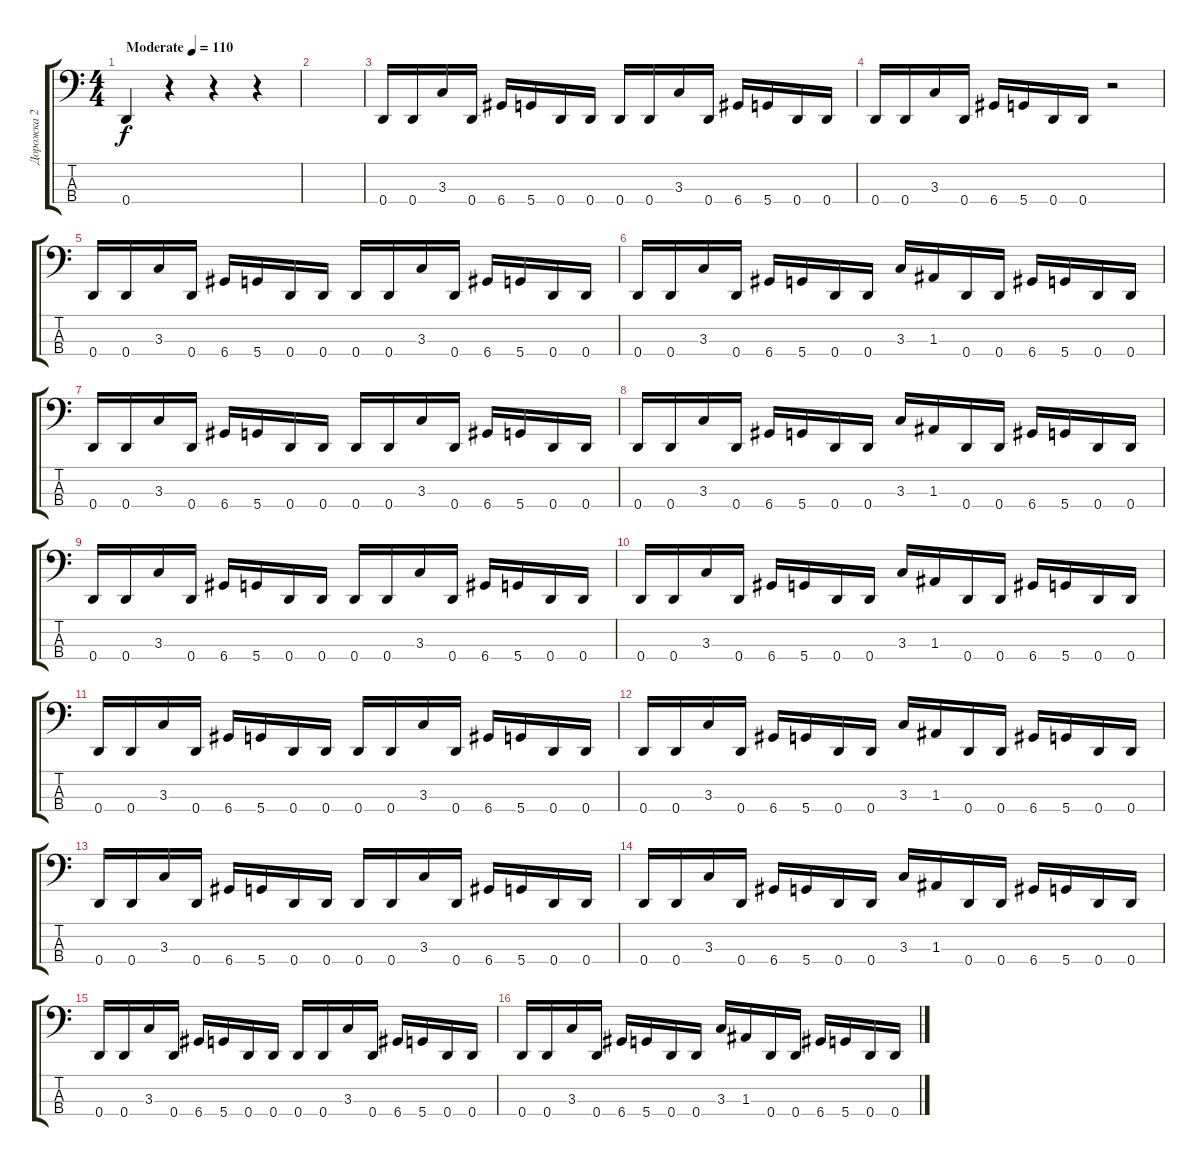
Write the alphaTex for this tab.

\track ("Дорожка 2" "Дорожка 2") {instrument electricbassfinger}
\staff {score tabs}
\tuning (G2 D2 A1 D1) {hide}
\ts (4 4)
\tempo (110 "Moderate")
\clef f4
\ks c
0.4.4{dy f instrument electricbassfinger} r.4 r.4 r.4 |
|
0.4.16 0.4.16 3.3.16 0.4.16 6.4.16 5.4.16 0.4.16 0.4.16 0.4.16 0.4.16 3.3.16 0.4.16 6.4.16 5.4.16 0.4.16 0.4.16 |
0.4.16 0.4.16 3.3.16 0.4.16 6.4.16 5.4.16 0.4.16 0.4.16 r.2 |
0.4.16 0.4.16 3.3.16 0.4.16 6.4.16 5.4.16 0.4.16 0.4.16 0.4.16 0.4.16 3.3.16 0.4.16 6.4.16 5.4.16 0.4.16 0.4.16 |
0.4.16 0.4.16 3.3.16 0.4.16 6.4.16 5.4.16 0.4.16 0.4.16 3.3.16 1.3.16 0.4.16 0.4.16 6.4.16 5.4.16 0.4.16 0.4.16 |
0.4.16 0.4.16 3.3.16 0.4.16 6.4.16 5.4.16 0.4.16 0.4.16 0.4.16 0.4.16 3.3.16 0.4.16 6.4.16 5.4.16 0.4.16 0.4.16 |
0.4.16 0.4.16 3.3.16 0.4.16 6.4.16 5.4.16 0.4.16 0.4.16 3.3.16 1.3.16 0.4.16 0.4.16 6.4.16 5.4.16 0.4.16 0.4.16 |
0.4.16 0.4.16 3.3.16 0.4.16 6.4.16 5.4.16 0.4.16 0.4.16 0.4.16 0.4.16 3.3.16 0.4.16 6.4.16 5.4.16 0.4.16 0.4.16 |
0.4.16 0.4.16 3.3.16 0.4.16 6.4.16 5.4.16 0.4.16 0.4.16 3.3.16 1.3.16 0.4.16 0.4.16 6.4.16 5.4.16 0.4.16 0.4.16 |
0.4.16 0.4.16 3.3.16 0.4.16 6.4.16 5.4.16 0.4.16 0.4.16 0.4.16 0.4.16 3.3.16 0.4.16 6.4.16 5.4.16 0.4.16 0.4.16 |
0.4.16 0.4.16 3.3.16 0.4.16 6.4.16 5.4.16 0.4.16 0.4.16 3.3.16 1.3.16 0.4.16 0.4.16 6.4.16 5.4.16 0.4.16 0.4.16 |
0.4.16 0.4.16 3.3.16 0.4.16 6.4.16 5.4.16 0.4.16 0.4.16 0.4.16 0.4.16 3.3.16 0.4.16 6.4.16 5.4.16 0.4.16 0.4.16 |
0.4.16 0.4.16 3.3.16 0.4.16 6.4.16 5.4.16 0.4.16 0.4.16 3.3.16 1.3.16 0.4.16 0.4.16 6.4.16 5.4.16 0.4.16 0.4.16 |
0.4.16 0.4.16 3.3.16 0.4.16 6.4.16 5.4.16 0.4.16 0.4.16 0.4.16 0.4.16 3.3.16 0.4.16 6.4.16 5.4.16 0.4.16 0.4.16 |
0.4.16 0.4.16 3.3.16 0.4.16 6.4.16 5.4.16 0.4.16 0.4.16 3.3.16 1.3.16 0.4.16 0.4.16 6.4.16 5.4.16 0.4.16 0.4.16
